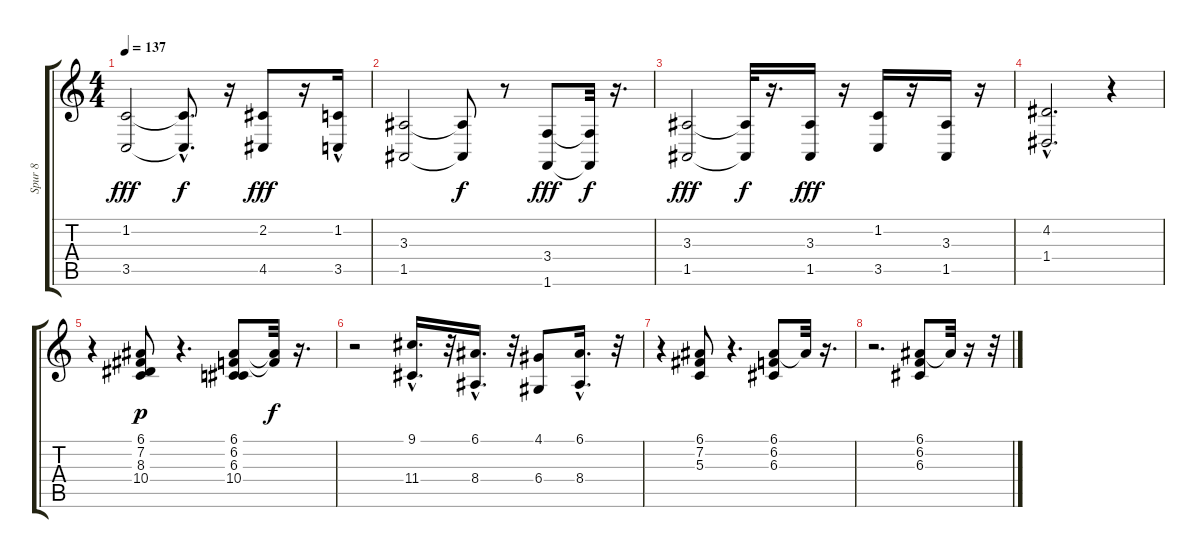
\track ("Spur 8" "Spur 8") {instrument brasssection}
\staff {score tabs}
\tuning (E4 B3 G3 D3 A2 E2) {hide}
\ts (4 4)
\tempo 137
\clef g2
\ks c
(1.2 3.5).2{dy fff} (1.2{hac t} 3.5{hac t}).8{d dy f} r.16 (2.2 4.5).8{dy fff} r.16 (1.2{hac} 3.5{hac}).16 |
(3.3 1.5).2 (3.3{t} 1.5{t}).8{dy f} r.8 (3.4 1.6).8{dy fff} (3.4{t} 1.6{t}).32{dy f} r.16{d} |
(3.3 1.5).2{dy fff} (3.3{t} 1.5{t}).32{dy f} r.16{d} (3.3 1.5).16{dy fff} r.16 (1.2 3.5).16 r.16 (3.3 1.5).16 r.16 |
(4.2{hac} 1.4{hac}).2{d} r.4 |
r.4 (6.1 7.2 8.3 10.4).8{dy p} r.4{d} (6.1 6.2 6.3 10.4).8 (6.1{t} 6.2{t}).32{dy f} r.16{d} |
r.2 (9.1{hac} 11.4{hac}).16{d} r.32 (6.1{hac} 8.4{hac}).16{d} r.32 (4.1 6.4).8 (6.1{hac} 8.4{hac}).16{d} r.32 |
r.4 (6.1 7.2 5.3).8 r.4{d} (6.1 6.2 6.3).8 6.1{t}.32 r.16{d} |
r.2{d} (6.1 6.2 6.3).8 6.1{t}.32 r.16 r.32
